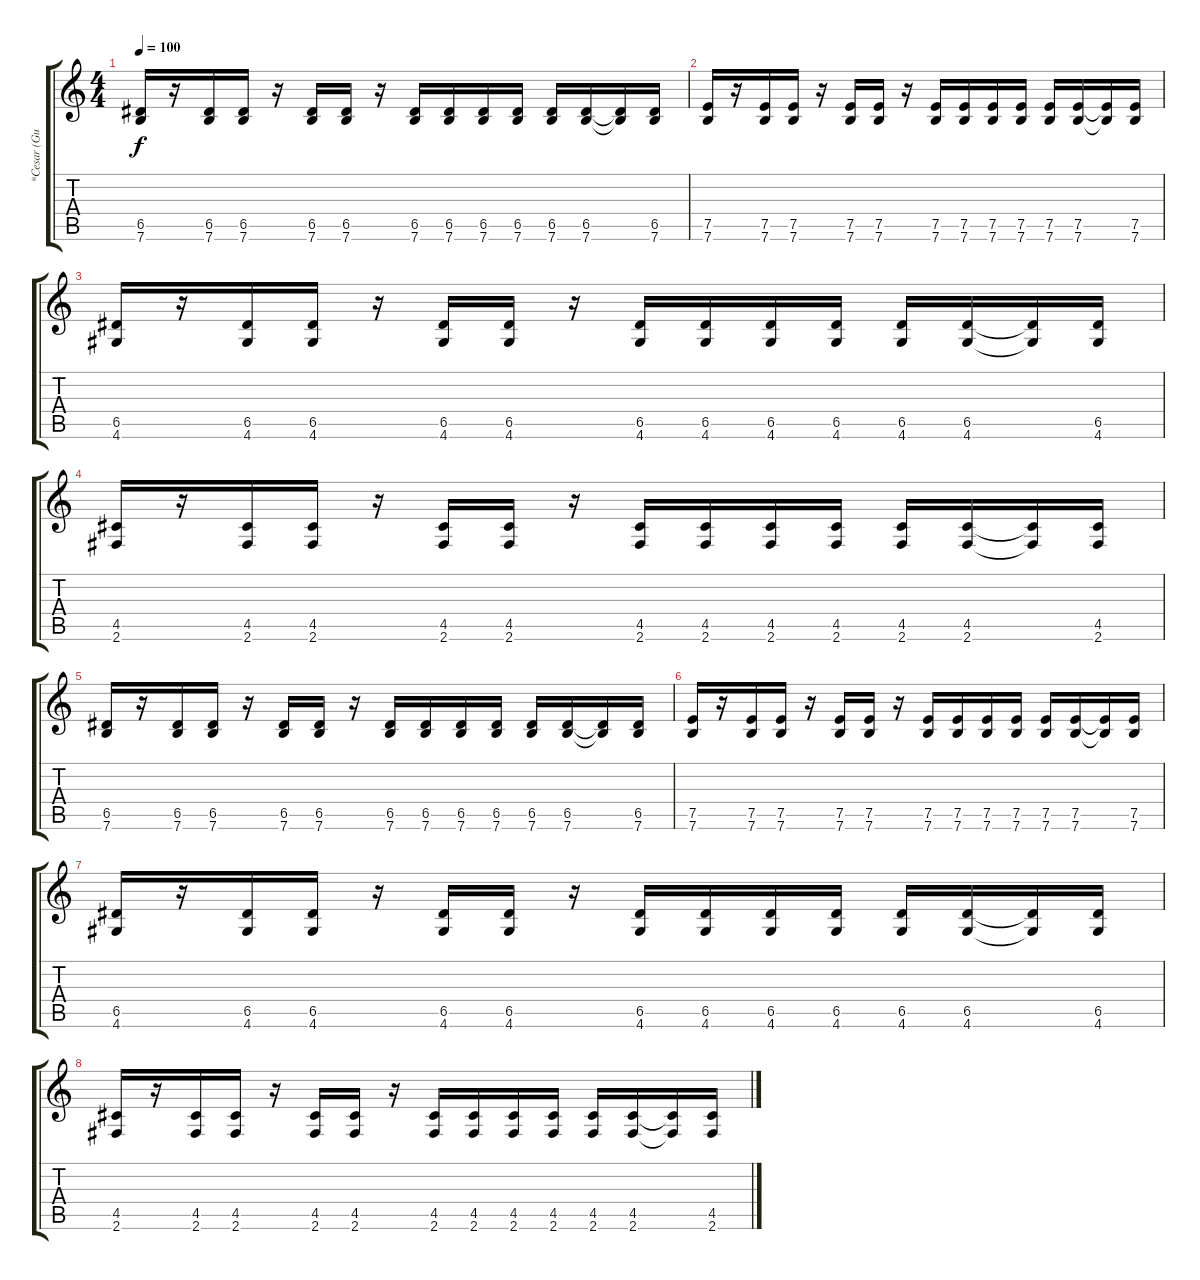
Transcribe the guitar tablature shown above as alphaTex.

\track ("*Cesar (Guitar I)" "*Cesar (Gu") {instrument distortionguitar}
\staff {score tabs}
\tuning (E4 B3 G3 D3 A2 E2) {hide}
\ts (4 4)
\tempo 100
\clef g2
\ks c
(6.5 7.6).16{dy f} r.16 (6.5 7.6).16 (6.5 7.6).16 r.16 (6.5 7.6).16 (6.5 7.6).16 r.16 (6.5 7.6).16 (6.5 7.6).16 (6.5 7.6).16 (6.5 7.6).16 (6.5 7.6).16 (6.5 7.6).16 (6.5{t} 7.6{t}).16 (6.5 7.6).16 |
(7.5 7.6).16 r.16 (7.5 7.6).16 (7.5 7.6).16 r.16 (7.5 7.6).16 (7.5 7.6).16 r.16 (7.5 7.6).16 (7.5 7.6).16 (7.5 7.6).16 (7.5 7.6).16 (7.5 7.6).16 (7.5 7.6).16 (7.5{t} 7.6{t}).16 (7.5 7.6).16 |
(6.5 4.6).16 r.16 (6.5 4.6).16 (6.5 4.6).16 r.16 (6.5 4.6).16 (6.5 4.6).16 r.16 (6.5 4.6).16 (6.5 4.6).16 (6.5 4.6).16 (6.5 4.6).16 (6.5 4.6).16 (6.5 4.6).16 (6.5{t} 4.6{t}).16 (6.5 4.6).16 |
(4.5 2.6).16 r.16 (4.5 2.6).16 (4.5 2.6).16 r.16 (4.5 2.6).16 (4.5 2.6).16 r.16 (4.5 2.6).16 (4.5 2.6).16 (4.5 2.6).16 (4.5 2.6).16 (4.5 2.6).16 (4.5 2.6).16 (4.5{t} 2.6{t}).16 (4.5 2.6).16 |
(6.5 7.6).16 r.16 (6.5 7.6).16 (6.5 7.6).16 r.16 (6.5 7.6).16 (6.5 7.6).16 r.16 (6.5 7.6).16 (6.5 7.6).16 (6.5 7.6).16 (6.5 7.6).16 (6.5 7.6).16 (6.5 7.6).16 (6.5{t} 7.6{t}).16 (6.5 7.6).16 |
(7.5 7.6).16 r.16 (7.5 7.6).16 (7.5 7.6).16 r.16 (7.5 7.6).16 (7.5 7.6).16 r.16 (7.5 7.6).16 (7.5 7.6).16 (7.5 7.6).16 (7.5 7.6).16 (7.5 7.6).16 (7.5 7.6).16 (7.5{t} 7.6{t}).16 (7.5 7.6).16 |
(6.5 4.6).16 r.16 (6.5 4.6).16 (6.5 4.6).16 r.16 (6.5 4.6).16 (6.5 4.6).16 r.16 (6.5 4.6).16 (6.5 4.6).16 (6.5 4.6).16 (6.5 4.6).16 (6.5 4.6).16 (6.5 4.6).16 (6.5{t} 4.6{t}).16 (6.5 4.6).16 |
(4.5 2.6).16 r.16 (4.5 2.6).16 (4.5 2.6).16 r.16 (4.5 2.6).16 (4.5 2.6).16 r.16 (4.5 2.6).16 (4.5 2.6).16 (4.5 2.6).16 (4.5 2.6).16 (4.5 2.6).16 (4.5 2.6).16 (4.5{t} 2.6{t}).16 (4.5 2.6).16
